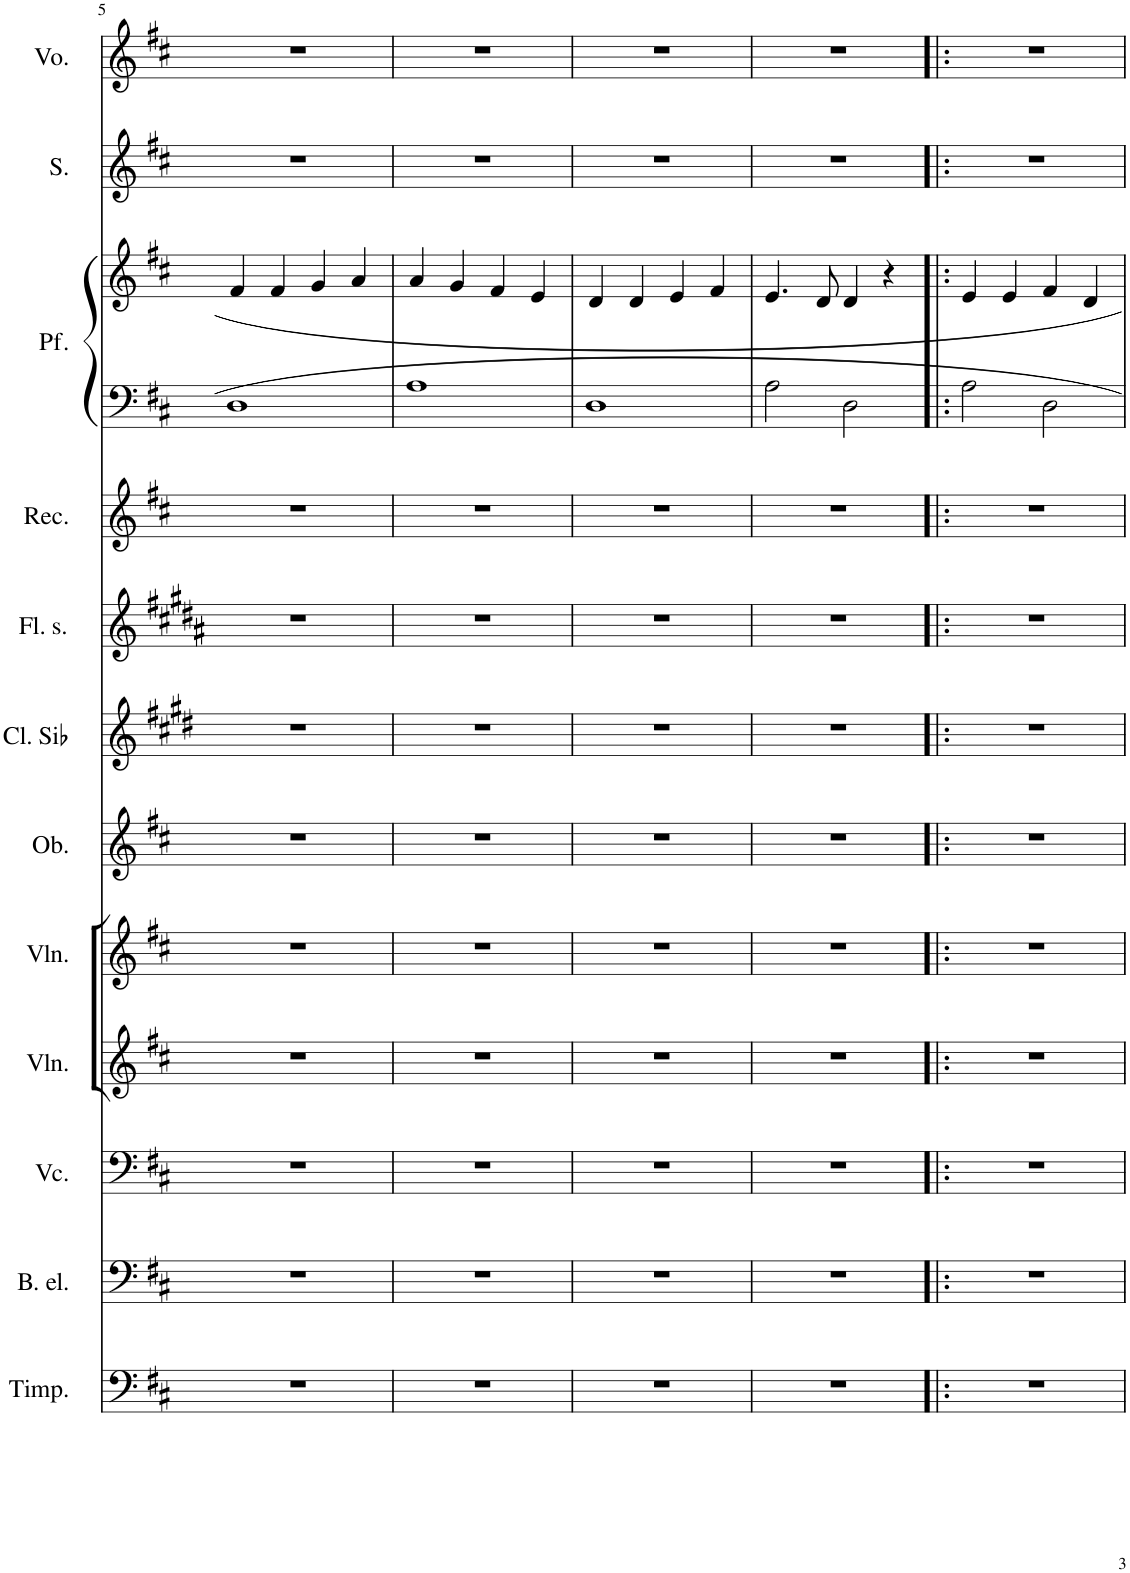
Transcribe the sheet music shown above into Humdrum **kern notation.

**kern	**kern	**kern	**kern	**kern	**kern	**kern	**kern	**kern	**kern	**kern	**kern	**kern
*part12	*part11	*part10	*part9	*part8	*part7	*part6	*part5	*part4	*part3	*part3	*part2	*part1
*staff13	*staff12	*staff11	*staff10	*staff9	*staff8	*staff7	*staff6	*staff5	*staff4	*staff3	*staff2	*staff1
*I"Timpani	*I"Basso elettrico	*I"Violoncello	*I"Violino	*I"Violino	*I"Oboe	*I"Clarinetto in Sib	*I"Flauto soprano	*I"Flauto dolce	*I"Piano	*	*I"Soprano	*I"Voce
*I'Timp.	*I'B. el.	*I'Vc.	*I'Vln.	*I'Vln.	*I'Ob.	*I'Cl. Sib	*I'Fl. s.	*	*	*	*I'S.	*I'Vo.
!!LO:PB:g=z
*clefF4	*clefF4	*clefF4	*clefG2	*clefG2	*clefG2	*clefG2	*clefG2	*clefG2	*clefF4	*clefG2	*clefG2	*clefG2
*	*Trd7c12	*	*	*	*	*Trd1c2	*Trd-2c-3	*	*	*	*	*
*k[f#c#]	*k[f#c#]	*k[f#c#]	*k[f#c#]	*k[f#c#]	*k[f#c#]	*k[f#c#g#d#]	*k[f#c#g#d#a#]	*k[f#c#]	*k[f#c#]	*k[f#c#]	*k[f#c#]	*k[f#c#]
*M4/4	*M4/4	*M4/4	*M4/4	*M4/4	*M4/4	*M4/4	*M4/4	*M4/4	*M4/4	*M4/4	*M4/4	*M4/4
*met(c)	*met(c)	*met(c)	*met(c)	*met(c)	*met(c)	*met(c)	*met(c)	*met(c)	*met(c)	*met(c)	*met(c)	*met(c)
=5	=5	=5	=5	=5	=5	=5	=5	=5	=5	=5	=5	=5
1r	1r	1r	1r	1r	1r	1r	1r	1r	1D	4f#/	1r	1r
.	.	.	.	.	.	.	.	.	.	4f#/	.	.
.	.	.	.	.	.	.	.	.	.	4g/	.	.
.	.	.	.	.	.	.	.	.	.	4a/	.	.
=6	=6	=6	=6	=6	=6	=6	=6	=6	=6	=6	=6	=6
1r	1r	1r	1r	1r	1r	1r	1r	1r	1A	4a/	1r	1r
.	.	.	.	.	.	.	.	.	.	4g/	.	.
.	.	.	.	.	.	.	.	.	.	4f#/	.	.
.	.	.	.	.	.	.	.	.	.	4e/	.	.
=7	=7	=7	=7	=7	=7	=7	=7	=7	=7	=7	=7	=7
1r	1r	1r	1r	1r	1r	1r	1r	1r	1D	4d/	1r	1r
.	.	.	.	.	.	.	.	.	.	4d/	.	.
.	.	.	.	.	.	.	.	.	.	4e/	.	.
.	.	.	.	.	.	.	.	.	.	4f#/	.	.
=8	=8	=8	=8	=8	=8	=8	=8	=8	=8	=8	=8	=8
1r	1r	1r	1r	1r	1r	1r	1r	1r	2A\	4.e/	1r	1r
.	.	.	.	.	.	.	.	.	.	8d/	.	.
.	.	.	.	.	.	.	.	.	2D\	4d/	.	.
.	.	.	.	.	.	.	.	.	.	4r	.	.
=9!|:	=9!|:	=9!|:	=9!|:	=9!|:	=9!|:	=9!|:	=9!|:	=9!|:	=9!|:	=9!|:	=9!|:	=9!|:
1r	1r	1r	1r	1r	1r	1r	1r	1r	2A\	4e/	1r	1r
.	.	.	.	.	.	.	.	.	.	4e/	.	.
.	.	.	.	.	.	.	.	.	2D\	4f#/	.	.
.	.	.	.	.	.	.	.	.	.	4d/	.	.
=	=	=	=	=	=	=	=	=	=	=	=	=
*-	*-	*-	*-	*-	*-	*-	*-	*-	*-	*-	*-	*-
